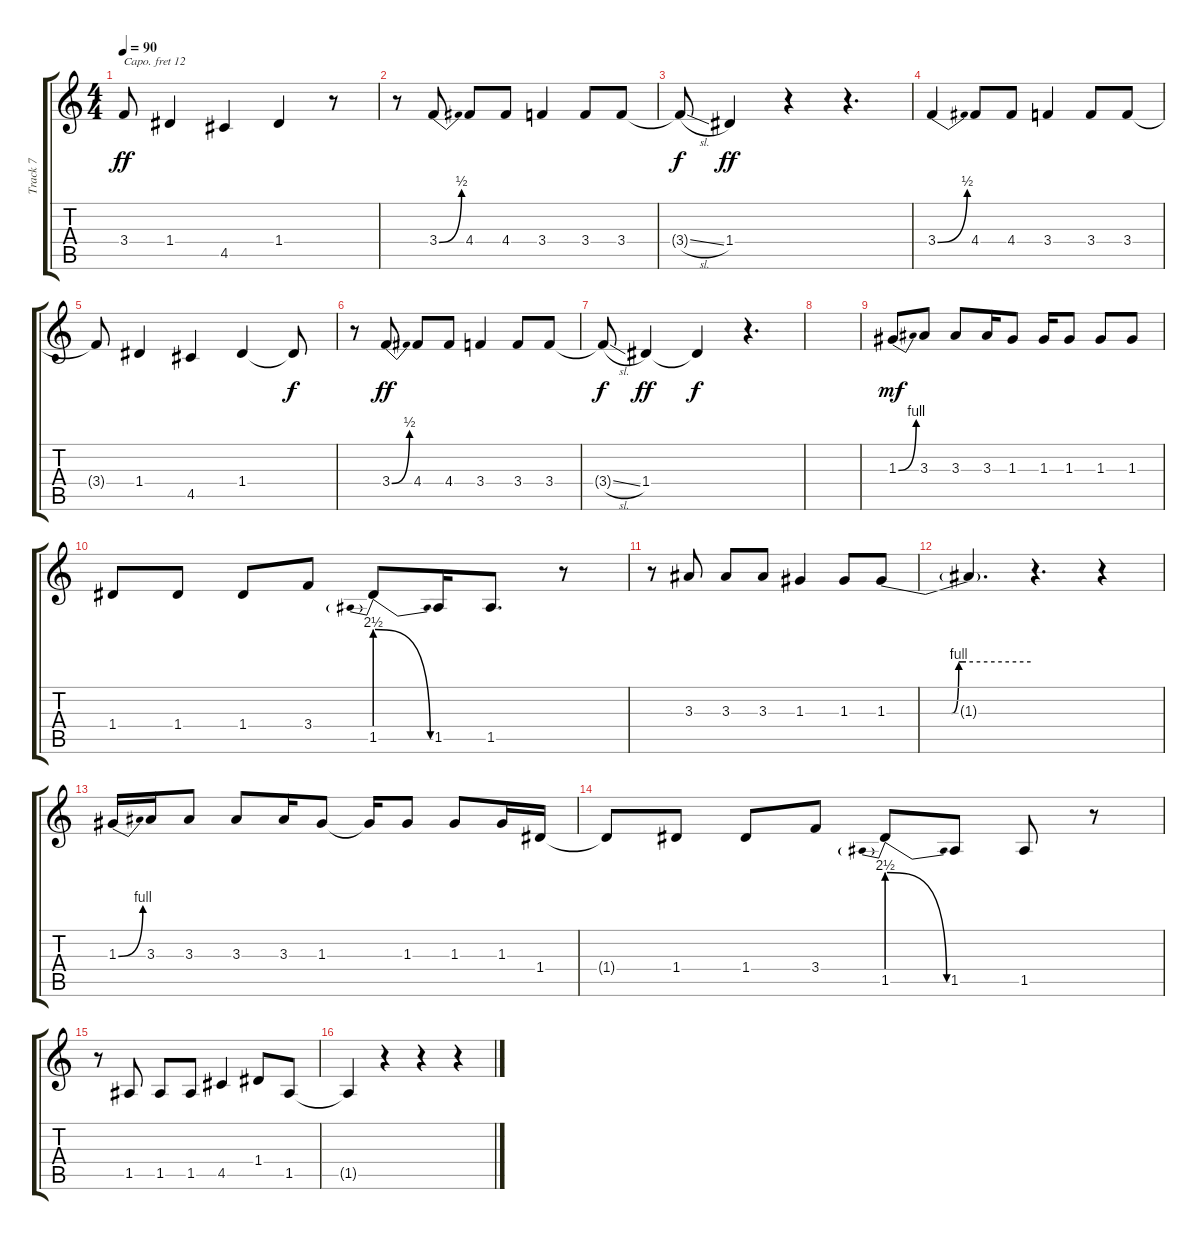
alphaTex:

\track ("Track 7" "Track 7") {instrument lead2sawtooth}
\staff {score tabs}
\capo 12
\tuning (E4 B3 G3 D3 A2 E2) {hide}
\ts (4 4)
\tempo 90
\clef g2
\ks c
3.4{t}.8{dy ff} 1.4.4 4.5.4 1.4.4 r.8 |
r.8 3.4{be (bend 0 0 60 2)}.8 4.4.8 4.4.8 3.4.4 3.4.8 3.4.8 |
3.4{sl t}.8{dy f} 1.4.4{dy ff} r.4 r.4{d} |
3.4{be (bend 0 0 60 2)}.4 4.4.8 4.4.8 3.4.4 3.4.8 3.4.8 |
3.4{t}.8 1.4.4 4.5.4 1.4.4 1.4{t}.8{dy f} |
r.8 3.4{be (bend 0 0 60 2)}.8{dy ff} 4.4.8 4.4.8 3.4.4 3.4.8 3.4.8 |
3.4{sl t}.8{dy f} 1.4.4{dy ff} 1.4{t}.4{dy f} r.4{d} |
|
1.3{be (bend 0 0 60 4)}.8{dy mf} 3.3.8 3.3.8 3.3.16 1.3.8 1.3.16 1.3.8 1.3.8 1.3.8 |
1.4.8 1.4.8 1.4.8 3.4.8 1.5{be (prebendrelease 0 10 60 0)}.8 1.5.16 1.5.8{d} r.8 |
r.8 3.3.8 3.3.8 3.3.8 1.3.4 1.3.8 1.3{be (custom 0 0 27 0 30 4 33 4 60 4)}.8 |
1.3{t}.4{d} r.4{d} r.4 |
1.3{be (bend 0 0 60 4)}.16 3.3.16 3.3.8 3.3.8 3.3.16 1.3.8 1.3{t}.16 1.3.8 1.3.8 1.3.16 1.4.16 |
1.4{t}.8 1.4.8 1.4.8 3.4.8 1.5{be (prebendrelease 0 10 60 0)}.8 1.5.8 1.5.8 r.8 |
r.8 1.5.8 1.5.8 1.5.8 4.5.4 1.4.8 1.5.8 |
1.5{t}.4 r.4 r.4 r.4
